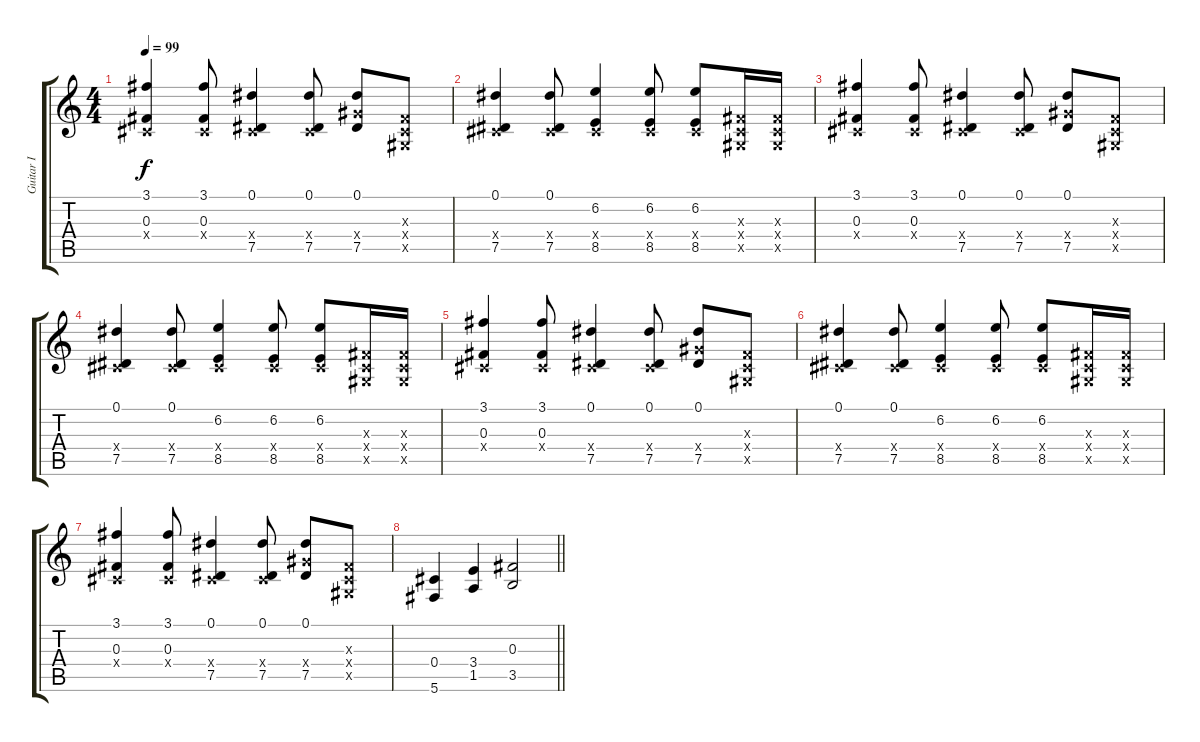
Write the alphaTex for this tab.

\track ("Guitar I" "Guitar I") {instrument electricguitarjazz}
\staff {score tabs}
\tuning (Eb4 Bb3 Gb3 Db3 Ab2 Db2) {hide}
\ts (4 4)
\tempo 99
\clef g2
\ks c
(3.1 0.3 0.4{x}).4{dy f} (3.1 0.3 0.4{x}).8 (0.1 0.4{x} 7.5).4 (0.1 0.4{x} 7.5).8 (0.1 7.4{x} 7.5).8 (0.3{x} 0.4{x} 0.5{x}).8 |
(0.1 0.4{x} 7.5).4 (0.1 0.4{x} 7.5).8 (6.2 0.4{x} 8.5).4 (6.2 0.4{x} 8.5).8 (6.2 0.4{x} 8.5).8 (0.3{x} 0.4{x} 0.5{x}).16 (0.3{x} 0.4{x} 0.5{x}).16 |
(3.1 0.3 0.4{x}).4 (3.1 0.3 0.4{x}).8 (0.1 0.4{x} 7.5).4 (0.1 0.4{x} 7.5).8 (0.1 7.4{x} 7.5).8 (0.3{x} 0.4{x} 0.5{x}).8 |
(0.1 0.4{x} 7.5).4 (0.1 0.4{x} 7.5).8 (6.2 0.4{x} 8.5).4 (6.2 0.4{x} 8.5).8 (6.2 0.4{x} 8.5).8 (0.3{x} 0.4{x} 0.5{x}).16 (0.3{x} 0.4{x} 0.5{x}).16 |
(3.1 0.3 0.4{x}).4 (3.1 0.3 0.4{x}).8 (0.1 0.4{x} 7.5).4 (0.1 0.4{x} 7.5).8 (0.1 7.4{x} 7.5).8 (0.3{x} 0.4{x} 0.5{x}).8 |
(0.1 0.4{x} 7.5).4 (0.1 0.4{x} 7.5).8 (6.2 0.4{x} 8.5).4 (6.2 0.4{x} 8.5).8 (6.2 0.4{x} 8.5).8 (0.3{x} 0.4{x} 0.5{x}).16 (0.3{x} 0.4{x} 0.5{x}).16 |
(3.1 0.3 0.4{x}).4 (3.1 0.3 0.4{x}).8 (0.1 0.4{x} 7.5).4 (0.1 0.4{x} 7.5).8 (0.1 7.4{x} 7.5).8 (0.3{x} 0.4{x} 0.5{x}).8 |
\barLineRight lightlight
(0.4 5.6).4 (3.4 1.5).4 (0.3 3.5).2
